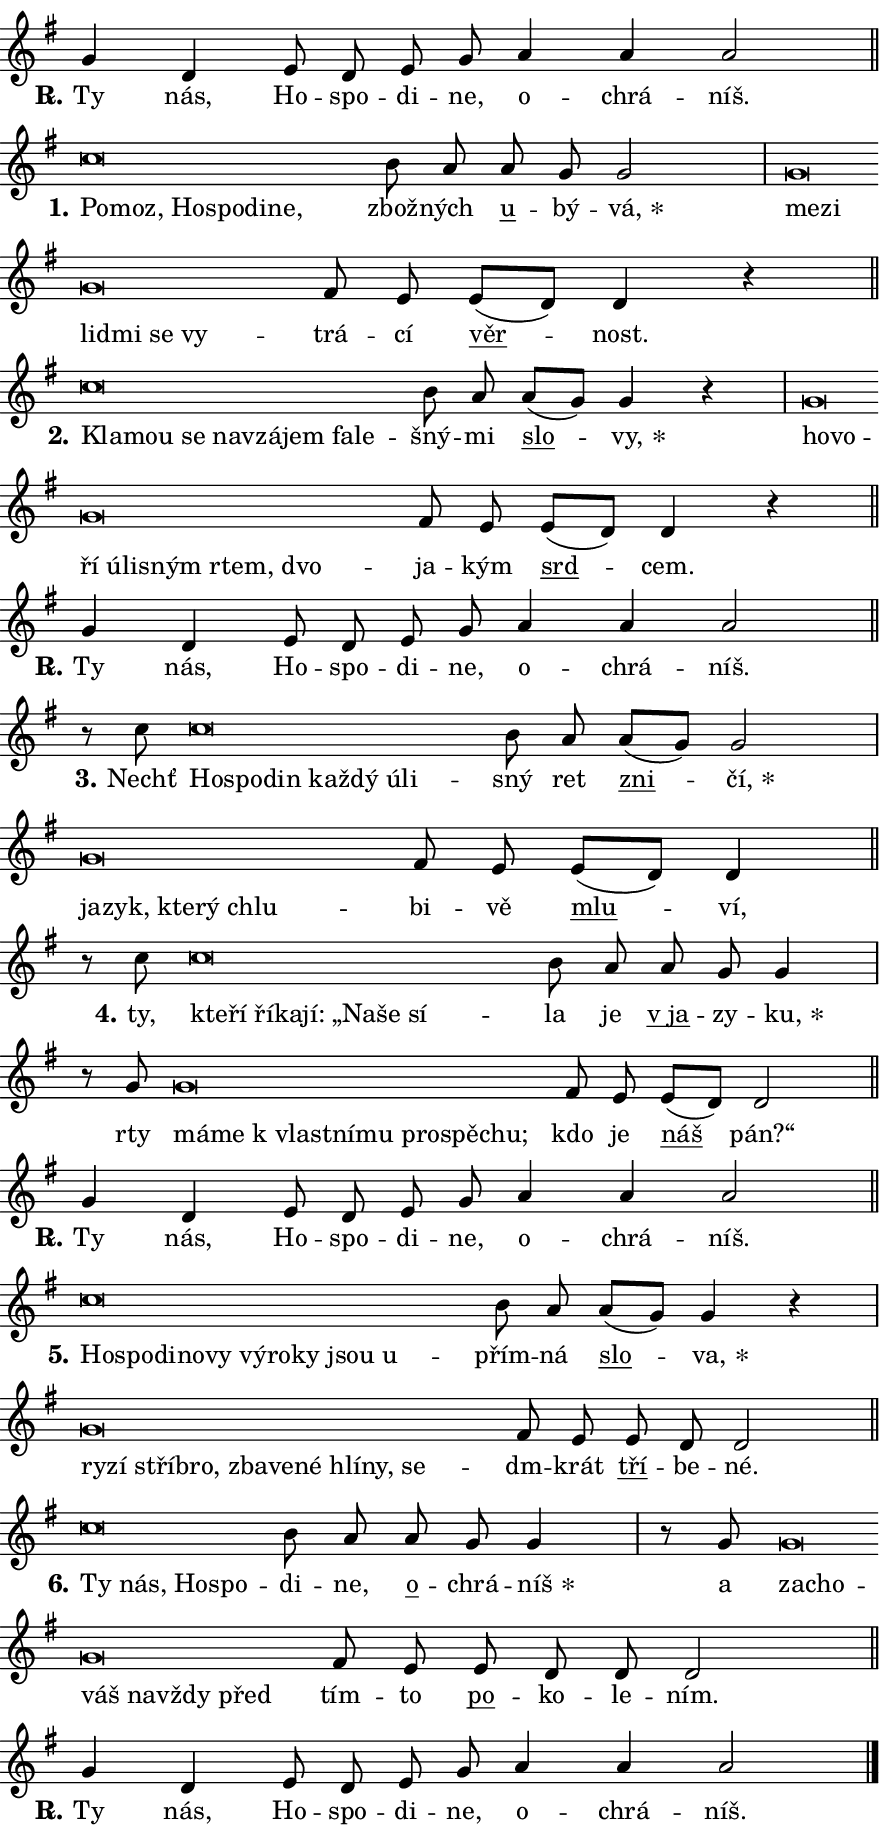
\version "2.24.0"
\header { tagline = "" }
\paper {
  indent = 0\cm
  top-margin = 0\cm
  right-margin = 0.13\cm % to fit lyric hyphens
  bottom-margin = 0\cm
  left-margin = 0\cm
  paper-width = 15\cm
  page-breaking = #ly:one-page-breaking
  system-system-spacing.basic-distance = #11
  score-system-spacing.basic-distance = #11
  ragged-last = ##f
}


%% Author: Thomas Morley
%% https://lists.gnu.org/archive/html/lilypond-user/2020-05/msg00002.html
#(define (line-position grob)
"Returns position of @var[grob} in current system:
   @code{'start}, if at first time-step
   @code{'end}, if at last time-step
   @code{'middle} otherwise
"
  (let* ((col (ly:item-get-column grob))
         (ln (ly:grob-object col 'left-neighbor))
         (rn (ly:grob-object col 'right-neighbor))
         (col-to-check-left (if (ly:grob? ln) ln col))
         (col-to-check-right (if (ly:grob? rn) rn col))
         (break-dir-left
           (and
             (ly:grob-property col-to-check-left 'non-musical #f)
             (ly:item-break-dir col-to-check-left)))
         (break-dir-right
           (and
             (ly:grob-property col-to-check-right 'non-musical #f)
             (ly:item-break-dir col-to-check-right))))
        (cond ((eqv? 1 break-dir-left) 'start)
              ((eqv? -1 break-dir-right) 'end)
              (else 'middle))))

#(define (tranparent-at-line-position vctor)
  (lambda (grob)
  "Relying on @code{line-position} select the relevant enry from @var{vctor}.
Used to determine transparency,"
    (case (line-position grob)
      ((end) (not (vector-ref vctor 0)))
      ((middle) (not (vector-ref vctor 1)))
      ((start) (not (vector-ref vctor 2))))))

noteHeadBreakVisibility =
#(define-music-function (break-visibility)(vector?)
"Makes @code{NoteHead}s transparent relying on @var{break-visibility}"
#{
  \override NoteHead.transparent =
    #(tranparent-at-line-position break-visibility)
#})

#(define delete-ledgers-for-transparent-note-heads
  (lambda (grob)
    "Reads whether a @code{NoteHead} is transparent.
If so this @code{NoteHead} is removed from @code{'note-heads} from
@var{grob}, which is supposed to be @code{LedgerLineSpanner}.
As a result ledgers are not printed for this @code{NoteHead}"
    (let* ((nhds-array (ly:grob-object grob 'note-heads))
           (nhds-list
             (if (ly:grob-array? nhds-array)
                 (ly:grob-array->list nhds-array)
                 '()))
           ;; Relies on the transparent-property being done before
           ;; Staff.LedgerLineSpanner.after-line-breaking is executed.
           ;; This is fragile ...
           (to-keep
             (remove
               (lambda (nhd)
                 (ly:grob-property nhd 'transparent #f))
               nhds-list)))
      ;; TODO find a better method to iterate over grob-arrays, similiar
      ;; to filter/remove etc for lists
      ;; For now rebuilt from scratch
      (set! (ly:grob-object grob 'note-heads)  '())
      (for-each
        (lambda (nhd)
          (ly:pointer-group-interface::add-grob grob 'note-heads nhd))
        to-keep))))

squashNotes = {
  \override NoteHead.X-extent = #'(-0.2 . 0.2)
  \override NoteHead.Y-extent = #'(-0.75 . 0)
  \override NoteHead.stencil =
    #(lambda (grob)
       (let ((pos (ly:grob-property grob 'staff-position)))
         (begin
           (if (< pos -7) (display "ERROR: Lower brevis then expected\n") (display ""))
           (if (<= pos -6) ly:text-interface::print ly:note-head::print))))
}
unSquashNotes = {
  \revert NoteHead.X-extent
  \revert NoteHead.Y-extent
  \revert NoteHead.stencil
}

hideNotes = \noteHeadBreakVisibility #begin-of-line-visible
unHideNotes = \noteHeadBreakVisibility #all-visible

% work-around for resetting accidentals
% https://lilypond.org/doc/v2.23/Documentation/notation/displaying-rhythms#unmetered-music
cadenzaMeasure = {
  \cadenzaOff
  \partial 1024 s1024
  \cadenzaOn
}

#(define-markup-command (accent layout props text) (markup?)
  "Underline accented syllable"
  (interpret-markup layout props
    #{\markup \override #'(offset . 4.3) \underline { #text }#}))

responsum = \markup \concat {
  "R" \hspace #-1.05 \path #0.1 #'((moveto 0 0.07) (lineto 0.9 0.8)) \hspace #0.05 "."
}

spaceSize = #0.6828661417322834 % exact space size for TeX Gyre Schola

\layout {
  \context {
    \Staff
    \remove "Time_signature_engraver"
    \override LedgerLineSpanner.after-line-breaking = #delete-ledgers-for-transparent-note-heads
  }
  \context {
    \Lyrics {
      \override LyricSpace.minimum-distance = \spaceSize
      \override LyricText.font-name = #"TeX Gyre Schola"
      \override LyricText.font-size = 1
      \override StanzaNumber.font-name = #"TeX Gyre Schola Bold"
      \override StanzaNumber.font-size = 1
    }
  }
  \context {
    \Score 
    \override NoteHead.text =
      #(lambda (grob) 
        (let ((pos (ly:grob-property grob 'staff-position)))
          #{\markup {
            \combine
              \halign #-0.55 \raise #(if (= pos -6) 0 0.5) \override #'(thickness . 2) \draw-line #'(3.2 . 0)
              \musicglyph "noteheads.sM1"
          }#}))
  }
}

% magnetic-lyrics.ily
%
%   written by
%     Jean Abou Samra <jean@abou-samra.fr>
%     Werner Lemberg <wl@gnu.org>
%
%   adapted by
%     Jiri Hon <jiri.hon@gmail.com>
%
% Version 2022-Apr-15

% https://www.mail-archive.com/lilypond-user@gnu.org/msg149350.html

#(define (Left_hyphen_pointer_engraver context)
   "Collect syllable-hyphen-syllable occurrences in lyrics and store
them in properties.  This engraver only looks to the left.  For
example, if the lyrics input is @code{foo -- bar}, it does the
following.

@itemize @bullet
@item
Set the @code{text} property of the @code{LyricHyphen} grob between
@q{foo} and @q{bar} to @code{foo}.

@item
Set the @code{left-hyphen} property of the @code{LyricText} grob with
text @q{foo} to the @code{LyricHyphen} grob between @q{foo} and
@q{bar}.
@end itemize

Use this auxiliary engraver in combination with the
@code{lyric-@/text::@/apply-@/magnetic-@/offset!} hook."
   (let ((hyphen #f)
         (text #f))
     (make-engraver
      (acknowledgers
       ((lyric-syllable-interface engraver grob source-engraver)
        (set! text grob)))
      (end-acknowledgers
       ((lyric-hyphen-interface engraver grob source-engraver)
        ;(when (not (grob::has-interface grob 'lyric-space-interface))
          (set! hyphen grob)));)
      ((stop-translation-timestep engraver)
       (when (and text hyphen)
         (ly:grob-set-object! text 'left-hyphen hyphen))
       (set! text #f)
       (set! hyphen #f)))))

#(define (lyric-text::apply-magnetic-offset! grob)
   "If the space between two syllables is less than the value in
property @code{LyricText@/.details@/.squash-threshold}, move the right
syllable to the left so that it gets concatenated with the left
syllable.

Use this function as a hook for
@code{LyricText@/.after-@/line-@/breaking} if the
@code{Left_@/hyphen_@/pointer_@/engraver} is active."
   (let ((hyphen (ly:grob-object grob 'left-hyphen #f)))
     (when hyphen
       (let ((left-text (ly:spanner-bound hyphen LEFT)))
         (when (grob::has-interface left-text 'lyric-syllable-interface)
           (let* ((common (ly:grob-common-refpoint grob left-text X))
                  (this-x-ext (ly:grob-extent grob common X))
                  (left-x-ext
                   (begin
                     ;; Trigger magnetism for left-text.
                     (ly:grob-property left-text 'after-line-breaking)
                     (ly:grob-extent left-text common X)))
                  ;; `delta` is the gap width between two syllables.
                  (delta (- (interval-start this-x-ext)
                            (interval-end left-x-ext)))
                  (details (ly:grob-property grob 'details))
                  (threshold (assoc-get 'squash-threshold details 0.2)))
             (when (< delta threshold)
               (let* (;; We have to manipulate the input text so that
                      ;; ligatures crossing syllable boundaries are not
                      ;; disabled.  For languages based on the Latin
                      ;; script this is essentially a beautification.
                      ;; However, for non-Western scripts it can be a
                      ;; necessity.
                      (lt (ly:grob-property left-text 'text))
                      (rt (ly:grob-property grob 'text))
                      (is-space (grob::has-interface hyphen 'lyric-space-interface))
                      (space (if is-space " " ""))
                      (extra-delta (if is-space spaceSize 0))
                      ;; Append new syllable.
                      (ltrt-space (if (and (string? lt) (string? rt))
                                (string-append lt space rt)
                                (make-concat-markup (list lt space rt))))
                      ;; Right-align `ltrt` to the right side.
                      (ltrt-space-markup (grob-interpret-markup
                               grob
                               (make-translate-markup
                                (cons (interval-length this-x-ext) 0)
                                (make-right-align-markup ltrt-space)))))
                 (begin
                   ;; Don't print `left-text`.
                   (ly:grob-set-property! left-text 'stencil #f)
                   ;; Set text and stencil (which holds all collected
                   ;; syllables so far) and shift it to the left.
                   (ly:grob-set-property! grob 'text ltrt-space)
                   (ly:grob-set-property! grob 'stencil ltrt-space-markup)
                   (ly:grob-translate-axis! grob (- (- delta extra-delta)) X))))))))))


#(define (lyric-hyphen::displace-bounds-first grob)
   ;; Make very sure this callback isn't triggered too early.
   (let ((left (ly:spanner-bound grob LEFT))
         (right (ly:spanner-bound grob RIGHT)))
     (ly:grob-property left 'after-line-breaking)
     (ly:grob-property right 'after-line-breaking)
     (ly:lyric-hyphen::print grob)))

squashThreshold = #0.4

\layout {
  \context {
    \Lyrics
    \consists #Left_hyphen_pointer_engraver
    \override LyricText.after-line-breaking =
      #lyric-text::apply-magnetic-offset!
    \override LyricHyphen.stencil = #lyric-hyphen::displace-bounds-first
    \override LyricText.details.squash-threshold = \squashThreshold
    \override LyricHyphen.minimum-distance = 0
    \override LyricHyphen.minimum-length = \squashThreshold
  }
}

squashText = \override LyricText.details.squash-threshold = 9999
unSquashText = \override LyricText.details.squash-threshold = \squashThreshold

leftText = \override LyricText.self-alignment-X = #LEFT
unLeftText = \revert LyricText.self-alignment-X

starOffset = #(lambda (grob) 
                (let ((x_offset (ly:self-alignment-interface::aligned-on-x-parent grob)))
                  (if (= x_offset 0) 0 (+ x_offset 1.2))))

star = #(define-music-function (syllable)(string?)
"Append star separator at the end of a syllable"
#{
  \once \override LyricText.X-offset = #starOffset
  \lyricmode { \markup {
    #syllable
    \override #'((font-name . "TeX Gyre Schola Bold")) \hspace #0.2 \lower #0.65 \larger "*"
  } }
#})

starAccent = #(define-music-function (syllable)(string?)
"Append star separator at the end of a syllable and make accent"
#{
  \once \override LyricText.X-offset = #starOffset
  \lyricmode { \markup {
    \accent #syllable
    \override #'((font-name . "TeX Gyre Schola Bold")) \hspace #0.2 \lower #0.65 \larger "*"
  } }
#})

breath = #(define-music-function (syllable)(string?)
"Append breathing indicator at the end of a syllable"
#{
  \lyricmode { \markup { #syllable "+" } }
#})

optionalBreath = #(define-music-function (syllable)(string?)
"Append optional breathing indicator at the end of a syllable"
#{
  \lyricmode { \markup { #syllable "(+)" } }
#})


\score {
    <<
        \new Voice = "melody" { \cadenzaOn \key g \major \relative { g'4 d e8 d \bar "" e g \bar "" a4 a a2 \cadenzaMeasure \bar "||" \break } }
        \new Lyrics \lyricsto "melody" { \lyricmode { \set stanza = \responsum
Ty nás, Ho -- spo -- di -- ne, o -- chrá -- níš. } }
    >>
    \layout {}
}

\score {
    <<
        \new Voice = "melody" { \cadenzaOn \key g \major \relative { \squashNotes c''\breve*1/16 \hideNotes \breve*1/16 \bar "" \breve*1/16 \bar "" \breve*1/16 \bar "" \breve*1/16 \breve*1/16 \bar "" \unHideNotes \unSquashNotes b8 a \bar "" a g g2 \cadenzaMeasure \bar "|" \squashNotes g\breve*1/16 \hideNotes \breve*1/16 \bar "" \breve*1/16 \bar "" \breve*1/16 \bar "" \breve*1/16 \breve*1/16 \bar "" \unHideNotes \unSquashNotes fis8 e \bar "" e[( d)] d4 r \cadenzaMeasure \bar "||" \break } }
        \new Lyrics \lyricsto "melody" { \lyricmode { \set stanza = "1."
\leftText Po -- \squashText moz, Ho -- spo -- di -- ne, \unLeftText \unSquashText zbož -- ných \markup \accent u -- bý -- \star vá, \leftText me -- \squashText zi lid -- mi se vy -- \unLeftText \unSquashText trá -- cí \markup \accent věr -- nost. } }
    >>
    \layout {}
}

\score {
    <<
        \new Voice = "melody" { \cadenzaOn \key g \major \relative { \squashNotes c''\breve*1/16 \hideNotes \breve*1/16 \bar "" \breve*1/16 \bar "" \breve*1/16 \bar "" \breve*1/16 \bar "" \breve*1/16 \bar "" \breve*1/16 \breve*1/16 \bar "" \unHideNotes \unSquashNotes b8 a \bar "" a[( g)] g4 r \cadenzaMeasure \bar "|" \squashNotes g\breve*1/16 \hideNotes \breve*1/16 \bar "" \breve*1/16 \bar "" \breve*1/16 \bar "" \breve*1/16 \bar "" \breve*1/16 \bar "" \breve*1/16 \breve*1/16 \bar "" \unHideNotes \unSquashNotes fis8 e \bar "" e[( d)] d4 r \cadenzaMeasure \bar "||" \break } }
        \new Lyrics \lyricsto "melody" { \lyricmode { \set stanza = "2."
\leftText Kla -- \squashText mou se na -- vzá -- jem fa -- le -- \unLeftText \unSquashText šný -- mi \markup \accent slo -- \star vy, \leftText ho -- \squashText vo -- ří ú -- li -- sným rtem, dvo -- \unLeftText \unSquashText ja -- kým \markup \accent srd -- cem. } }
    >>
    \layout {}
}

\score {
    <<
        \new Voice = "melody" { \cadenzaOn \key g \major \relative { g'4 d e8 d \bar "" e g \bar "" a4 a a2 \cadenzaMeasure \bar "||" \break } }
        \new Lyrics \lyricsto "melody" { \lyricmode { \set stanza = \responsum
Ty nás, Ho -- spo -- di -- ne, o -- chrá -- níš. } }
    >>
    \layout {}
}

\score {
    <<
        \new Voice = "melody" { \cadenzaOn \key g \major \relative { r8 c''8 \squashNotes c\breve*1/16 \hideNotes \breve*1/16 \bar "" \breve*1/16 \bar "" \breve*1/16 \bar "" \breve*1/16 \bar "" \breve*1/16 \breve*1/16 \bar "" \unHideNotes \unSquashNotes b8 a \bar "" a[( g)] g2 \cadenzaMeasure \bar "|" \squashNotes g\breve*1/16 \hideNotes \breve*1/16 \bar "" \breve*1/16 \bar "" \breve*1/16 \breve*1/16 \bar "" \unHideNotes \unSquashNotes fis8 e \bar "" e[( d)] d4 \cadenzaMeasure \bar "||" \break } }
        \new Lyrics \lyricsto "melody" { \lyricmode { \set stanza = "3."
Nechť \leftText Ho -- \squashText spo -- din kaž -- dý ú -- li -- \unLeftText \unSquashText sný ret \markup \accent zni -- \star čí, \leftText ja -- \squashText zyk, kte -- rý chlu -- \unLeftText \unSquashText bi -- vě \markup \accent mlu -- ví, } }
    >>
    \layout {}
}

\score {
    <<
        \new Voice = "melody" { \cadenzaOn \key g \major \relative { r8 c''8 \squashNotes c\breve*1/16 \hideNotes \breve*1/16 \bar "" \breve*1/16 \bar "" \breve*1/16 \bar "" \breve*1/16 \bar "" \breve*1/16 \bar "" \breve*1/16 \breve*1/16 \bar "" \unHideNotes \unSquashNotes b8 a \bar "" a g g4 \cadenzaMeasure \bar "|" r8 g8 \squashNotes g\breve*1/16 \hideNotes \breve*1/16 \bar "" \breve*1/16 \bar "" \breve*1/16 \bar "" \breve*1/16 \bar "" \breve*1/16 \bar "" \breve*1/16 \breve*1/16 \bar "" \unHideNotes \unSquashNotes fis8 e \bar "" e[( d)] d2 \cadenzaMeasure \bar "||" \break } }
        \new Lyrics \lyricsto "melody" { \lyricmode { \set stanza = "4."
ty, \leftText kte -- \squashText ří ří -- ka -- jí: „Na -- še sí -- \unLeftText \unSquashText la je \markup \accent "v ja" -- zy -- \star ku, rty \leftText má -- \squashText me "k vlast" -- ní -- mu pro -- spě -- chu; \unLeftText \unSquashText kdo je \markup \accent náš pán?“ } }
    >>
    \layout {}
}

\score {
    <<
        \new Voice = "melody" { \cadenzaOn \key g \major \relative { g'4 d e8 d \bar "" e g \bar "" a4 a a2 \cadenzaMeasure \bar "||" \break } }
        \new Lyrics \lyricsto "melody" { \lyricmode { \set stanza = \responsum
Ty nás, Ho -- spo -- di -- ne, o -- chrá -- níš. } }
    >>
    \layout {}
}

\score {
    <<
        \new Voice = "melody" { \cadenzaOn \key g \major \relative { \squashNotes c''\breve*1/16 \hideNotes \breve*1/16 \bar "" \breve*1/16 \bar "" \breve*1/16 \bar "" \breve*1/16 \bar "" \breve*1/16 \bar "" \breve*1/16 \bar "" \breve*1/16 \bar "" \breve*1/16 \breve*1/16 \bar "" \unHideNotes \unSquashNotes b8 a \bar "" a[( g)] g4 r \cadenzaMeasure \bar "|" \squashNotes g\breve*1/16 \hideNotes \breve*1/16 \bar "" \breve*1/16 \bar "" \breve*1/16 \bar "" \breve*1/16 \bar "" \breve*1/16 \bar "" \breve*1/16 \bar "" \breve*1/16 \bar "" \breve*1/16 \breve*1/16 \bar "" \unHideNotes \unSquashNotes fis8 e \bar "" e d d2 \cadenzaMeasure \bar "||" \break } }
        \new Lyrics \lyricsto "melody" { \lyricmode { \set stanza = "5."
\leftText Ho -- \squashText spo -- di -- no -- vy vý -- ro -- ky jsou u -- \unLeftText \unSquashText přím -- ná \markup \accent slo -- \star va, \leftText ry -- \squashText zí stříb -- ro, zba -- ve -- né hlí -- ny, se -- \unLeftText \unSquashText dm -- krát \markup \accent tří -- be -- né. } }
    >>
    \layout {}
}

\score {
    <<
        \new Voice = "melody" { \cadenzaOn \key g \major \relative { \squashNotes c''\breve*1/16 \hideNotes \breve*1/16 \bar "" \breve*1/16 \breve*1/16 \bar "" \unHideNotes \unSquashNotes b8 a \bar "" a g g4 \cadenzaMeasure \bar "|" r8 g8 \squashNotes g\breve*1/16 \hideNotes \breve*1/16 \bar "" \breve*1/16 \bar "" \breve*1/16 \bar "" \breve*1/16 \breve*1/16 \bar "" \unHideNotes \unSquashNotes fis8 e \bar "" e d d d2 \cadenzaMeasure \bar "||" \break } }
        \new Lyrics \lyricsto "melody" { \lyricmode { \set stanza = "6."
\leftText Ty \squashText nás, Ho -- spo -- \unLeftText \unSquashText di -- ne, \markup \accent o -- chrá -- \star níš a \leftText za -- \squashText cho -- váš na -- vždy před \unLeftText \unSquashText tím -- to \markup \accent po -- ko -- le -- ním. } }
    >>
    \layout {}
}

\score {
    <<
        \new Voice = "melody" { \cadenzaOn \key g \major \relative { g'4 d e8 d \bar "" e g \bar "" a4 a a2 \cadenzaMeasure \bar "||" \break } \bar "|." }
        \new Lyrics \lyricsto "melody" { \lyricmode { \set stanza = \responsum
Ty nás, Ho -- spo -- di -- ne, o -- chrá -- níš. } }
    >>
    \layout {}
}
